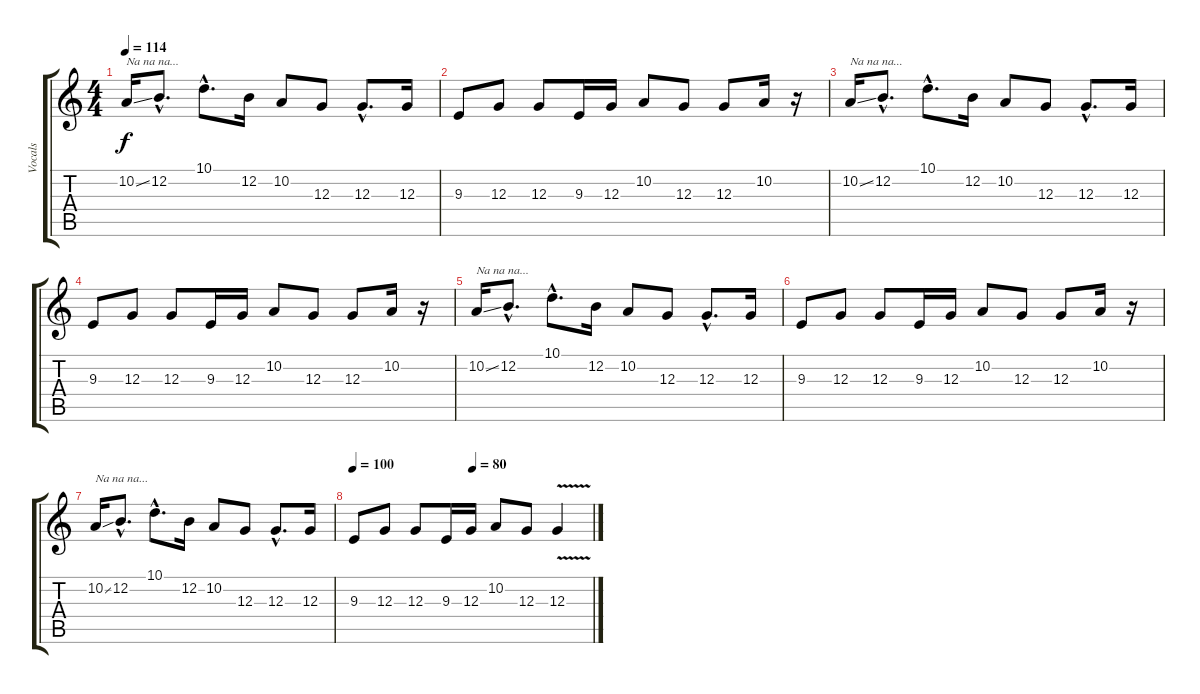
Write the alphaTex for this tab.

\track ("Vocals" "Vocals") {instrument choiraahs}
\staff {score tabs}
\tuning (E4 B3 G3 D3 A2 E2) {hide}
\ts (4 4)
\tempo 114
\clef g2
\ks c
10.2{ss}.16{txt "Na na na..." dy f} 12.2{hac}.8{d} 10.1{hac}.8{d} 12.2.16 10.2.8 12.3.8 12.3{hac}.8{d} 12.3.16 |
9.3.8 12.3.8 12.3.8 9.3.16 12.3.16 10.2.8 12.3.8 12.3.8 10.2.16 r.16 |
10.2{ss}.16{txt "Na na na..."} 12.2{hac}.8{d} 10.1{hac}.8{d} 12.2.16 10.2.8 12.3.8 12.3{hac}.8{d} 12.3.16 |
9.3.8 12.3.8 12.3.8 9.3.16 12.3.16 10.2.8 12.3.8 12.3.8 10.2.16 r.16 |
10.2{ss}.16{txt "Na na na..."} 12.2{hac}.8{d} 10.1{hac}.8{d} 12.2.16 10.2.8 12.3.8 12.3{hac}.8{d} 12.3.16 |
9.3.8 12.3.8 12.3.8 9.3.16 12.3.16 10.2.8 12.3.8 12.3.8 10.2.16 r.16 |
10.2{ss}.16{txt "Na na na..."} 12.2{hac}.8{d} 10.1{hac}.8{d} 12.2.16 10.2.8 12.3.8 12.3{hac}.8{d} 12.3.16 |
\tempo 100
\tempo (80 0.5)
9.3.8 12.3.8 12.3.8 9.3.16 12.3.16 10.2.8 12.3.8 12.3{v}.4
